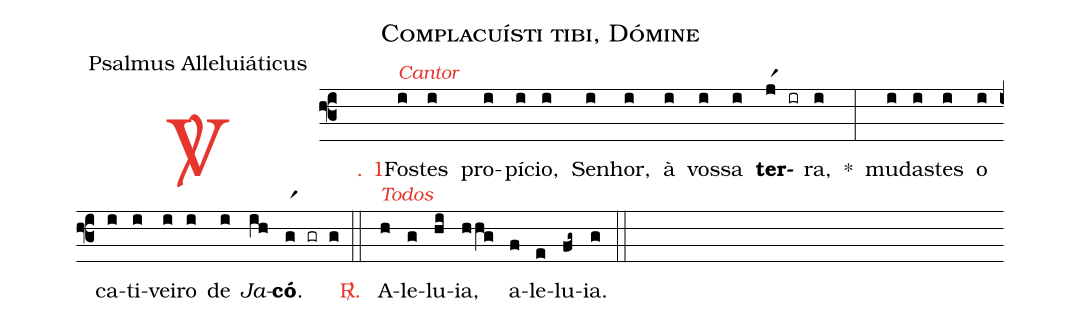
name: Complacuísti tibi, Dómine;
office-part: Psalmus Alleluiáticus;
%%
(f3)

<c><sp>V/</sp>. 1.</c>() Fos<alt>\textcolor{gregoriocolor}{Cantor}</alt>(i)tes(i) pro(i)pí(i)cio,(i) Se(i)nhor,(i) à(i) vos(i)sa(i) <b>ter</b>(jr1 ir)ra,(i) *(:) mu(i)das(i)tes(i) o(i) ca(i)ti(i)vei(i)ro(i) de(i) <i>Ja</i>(ih)<b>có</b>.(gr1 gr g)

(::)

<c><sp>R/</sp>.</c>() A<alt>\textcolor{gregoriocolor}{Todos}</alt>(h)le(g)lu(hi)ia,(hhg) a(f)le(e)lu(fg~)ia.(g)

(::)
